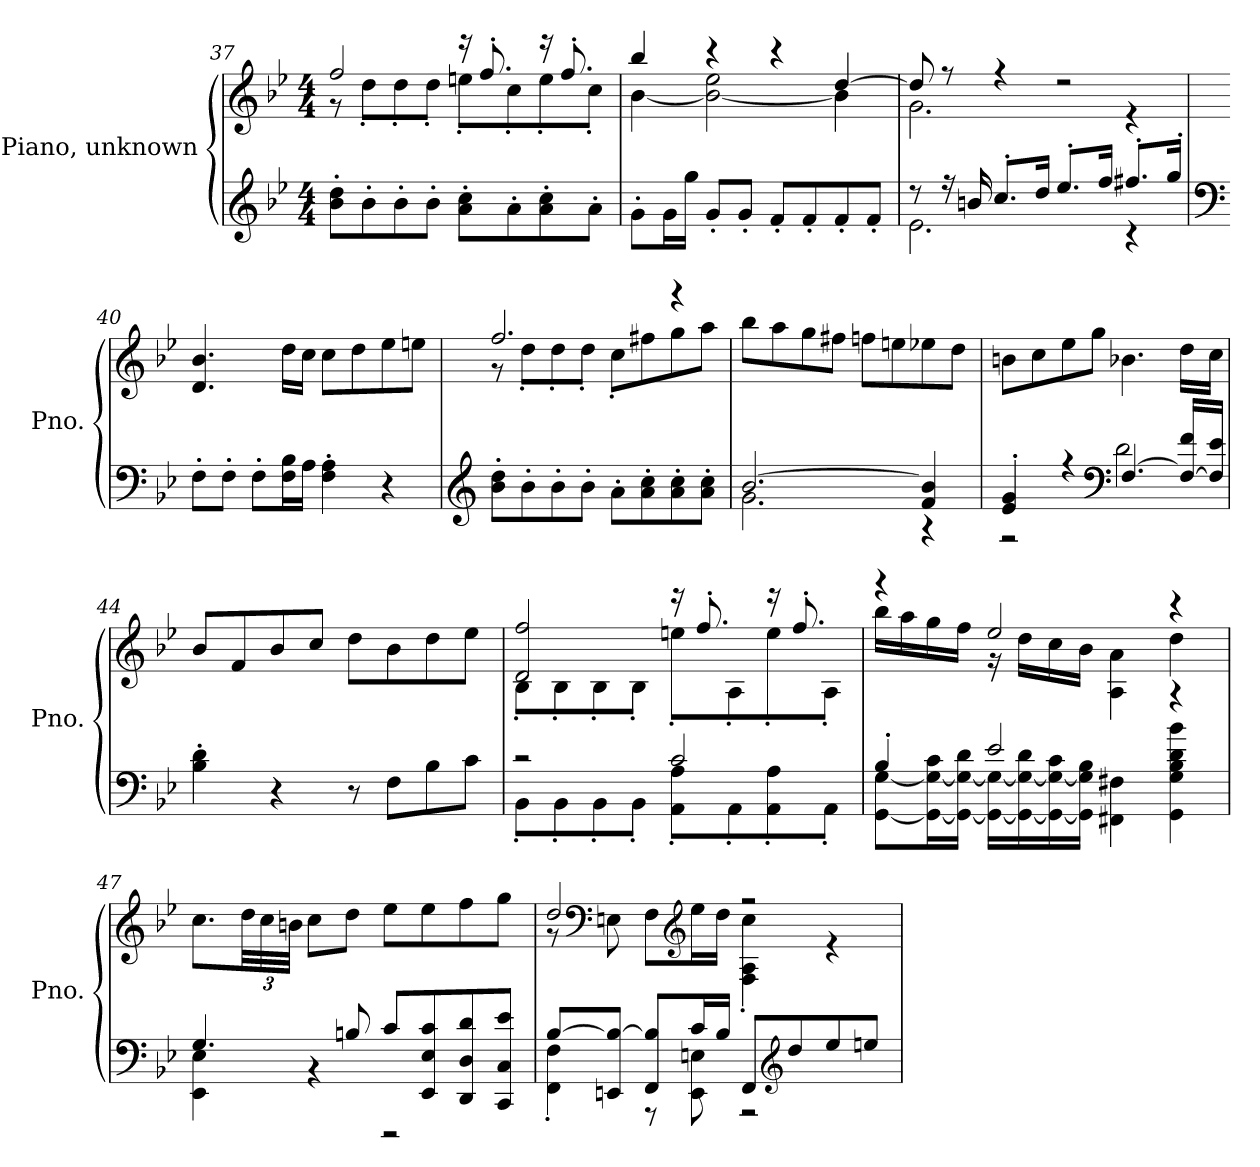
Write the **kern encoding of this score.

**kern	**kern
*part1	*part1
*staff2	*staff1
*I"Piano, unknown	*
*I'Pno.	*
!!LO:LB:g=z
*clefG2	*clefG2
*k[b-e-]	*k[b-e-]
*M4/4	*M4/4
=37	=37
*	*^
8b-\' 8dd\'L	2ff/	8r
8b-'\	.	8dd'\L
8b-'\	.	8dd'\
8b-'\J	.	8dd'\J
8a\' 8cc\'L	16r	8een'\L
.	8.ff'/	.
8a'\	.	8cc'\
8a\' 8cc\'	16r	8ee'\
.	8.ff'/	.
8a'\J	.	8cc'\J
=38	=38	=38
8g'\L	4bb-/	[4b-\
16g\L	.	.
16gg\JJ	.	.
8g'/L	4r	2b-\_ 2ee-\
8g'/J	.	.
8f'/L	4r	.
8f'/	.	.
8f'/	[4dd/	4b-\]
8f'/J	.	.
=39	=39	=39
*^	*	*
8r	2.e-\	8dd/]	2.g\
16r	.	8r	.
16bn/	.	.	.
8.cc'/L	.	4r	.
16dd/Jk	.	.	.
8.ee-'/L	.	2r	.
16ff/Jk	.	.	.
8.ff#X'/L	4r	.	4r
16gg'/Jk	.	.	.
*v	*v	*	*
*	*v	*v
!!LO:LB:g=z
=40	=40
*clefF4	*
8F'\L	4.d/ 4.b-/
8F'\J	.
8F'\L	.
16F\ 16B-\L	16dd\LL
16A\JJ	16cc\JJ
4F\' 4A\'	8cc\L
.	8dd\
4r	8ee-\
.	8een\J
=41	=41
*clefG2	*
*	*^
8b-\' 8dd\'L	2.ff/	8r
8b-'\	.	8dd'\L
8b-'\	.	8dd'\
8b-'\J	.	8dd'\J
8a'\L	.	8cc'\L
8a\' 8cc\'	.	8ff#X\
8a\' 8cc\'	4r	8gg\
8a\' 8cc\'J	.	8aa\J
*	*v	*v
=42	=42
*^	*
[2.b-/	2.g\	8bb-\L
.	.	8aa\
.	.	8gg\
.	.	8ff#X\J
.	.	8ffn\L
.	.	8een\
4f/ 4b-/]	4r	8ee-X\
.	.	8dd\J
=43	=43	=43
4e-/' 4g/'	2r	8bn\L
.	.	8cc\
4r	.	8ee-\
.	.	8gg\J
*clefF4	*	*
[4.F/	2d\	4.b-X\
16F/_ 16f/LL	.	16dd\LL
16F/] 16e-/JJ	.	16cc\JJ
*v	*v	*
!!LO:LB:g=z
=44	=44
4B-\' 4d\'	8b-/L
.	8f/
4r	8b-/
.	8cc/J
8r	8dd\L
8F\L	8b-\
8B-\	8dd\
8c\J	8ee-\J
=45	=45
*^	*^
2r	8BB-'\L	2d/ 2ff/	8B-'\L
.	8BB-'\	.	8B-'\
.	8BB-'\	.	8B-'\
.	8BB-'\J	.	8B-'\J
2c/	8AA\' 8A\'L	16r	8een'\L
.	.	8.ff'/	.
.	8AA'\	.	8A'\
.	8AA\' 8A\'	16r	8ee'\
.	.	8.ff'/	.
.	8AA'\J	.	8A'\J
=46	=46	=46	=46
4B-'/	[8GG\ [8G\L	4r	16bb-\LL
.	.	.	16aa\
.	16GG\_ 16G\_ 16c\L	.	16gg\
.	16GG\_ 16G\_ 16d\JJ	.	16ff\JJ
2e-/	16GG\_ 16G\_LL	2ee-/	16r
.	16GG\_ 16G\_ 16d\	.	16dd\LL
.	16GG\_ 16G\_ 16c\	.	16cc\
.	16GG\] 16G\] 16B-\JJ	.	16b-\JJ
.	4FF#X\ 4F#X\	.	4A\ 4a\
4r	4GG\ 4G\ 4B-\ 4d\ 4b-\	4r	4dd\
*	*	*v	*v
!!LO:LB:g=z
=47	=47	=47
4.G/	4EE-\ 4E-\	8.cc\L
*	*	*Xbrackettup
.	.	48dd\LL
.	.	48cc\
.	.	48bn\JJJ
.	4r	8cc\L
8Bn/	.	8dd\J
8c/L	2r	8ee-\L
8EE-/ 8E-/ 8c/	.	8ee-\
8DD/ 8D/ 8d/	.	8ff\
8CC/ 8C/ 8e-/J	.	8gg\J
=48	=48	=48
*	*	*^
[8B-/L	4FF\' 4F\'	2dd/	8r
*	*	*clefF4	*
8EEn/ 8B-/_J	.	.	8En\
8FF/ 8B-/]L	8r	.	8F\L
*	*	*clefG2	*
16c/L	8EE\ 8En\	.	16ee-\L
16B-/JJ	.	.	16dd\JJ
8FF/L	2r	2r	4F\' 4A\' 4cc\'
*clefG2	*	*	*
8dd/	.	.	.
8ee-/	.	.	4r
8een/J	.	.	.
*v	*v	*	*
*	*v	*v
=	=
*-	*-
